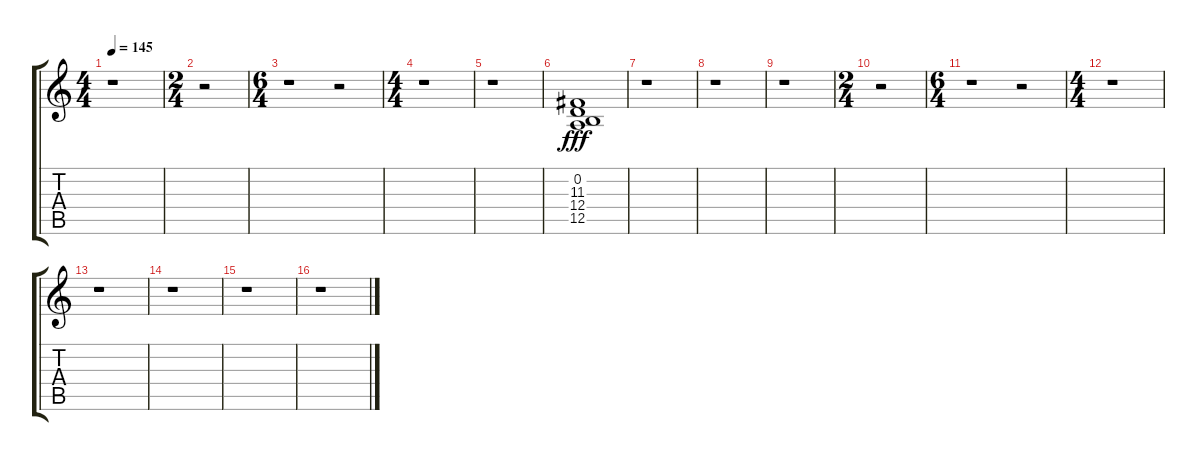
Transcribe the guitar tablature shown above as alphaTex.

\track "" {instrument choiraahs}
\staff {score tabs}
\tuning (E4 B3 G3 D3 A2 E2) {hide}
\ts (4 4)
\tempo 145
\clef g2
\ks c
r.1{dy fff} |
\ts (2 4)
r.2 |
\ts (6 4)
r.1 r.2 |
\ts (4 4)
r.1 |
r.1 |
(0.2 11.3 12.4 12.5).1{balance 5} |
r.1 |
r.1 |
r.1 |
\ts (2 4)
r.2 |
\ts (6 4)
r.1 r.2 |
\ts (4 4)
r.1 |
r.1 |
r.1 |
r.1 |
r.1
